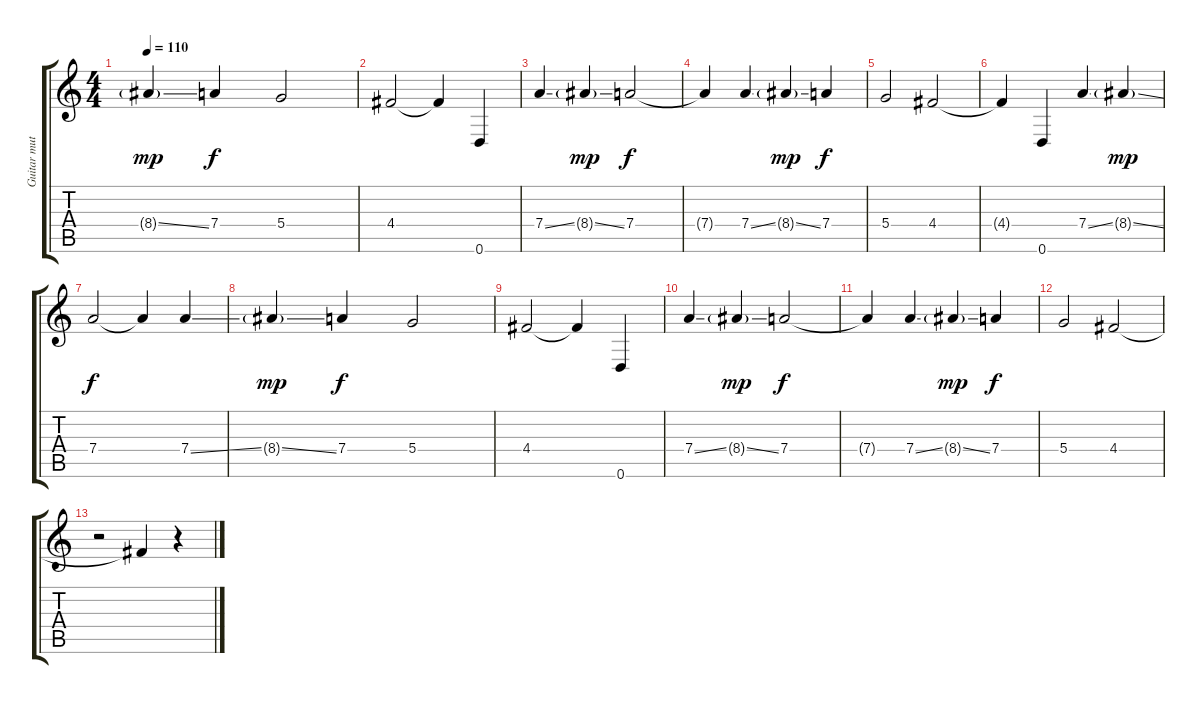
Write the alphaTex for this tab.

\track ("Guitar muted" "Guitar mut") {instrument electricguitarmuted}
\staff {score tabs}
\tuning (E4 B3 G3 D3 A2 D2) {hide}
\ts (4 4)
\tempo 110
\clef g2
\ks c
8.4{ss g}.4{dy mp} 7.4.4{dy f} 5.4.2 |
4.4.2 4.4{t}.4 0.6.4 |
7.4{ss}.4 8.4{ss g}.4{dy mp} 7.4.2{dy f} |
7.4{t}.4 7.4{ss}.4 8.4{ss g}.4{dy mp} 7.4.4{dy f} |
5.4.2 4.4.2 |
4.4{t}.4 0.6.4 7.4{ss}.4 8.4{ss g}.4{dy mp} |
7.4.2{dy f} 7.4{t}.4 7.4{ss}.4 |
8.4{ss g}.4{dy mp} 7.4.4{dy f} 5.4.2 |
4.4.2 4.4{t}.4 0.6.4 |
7.4{ss}.4 8.4{ss g}.4{dy mp} 7.4.2{dy f} |
7.4{t}.4 7.4{ss}.4 8.4{ss g}.4{dy mp} 7.4.4{dy f} |
5.4.2 4.4.2 |
r.2 4.4{t}.4 r.4
